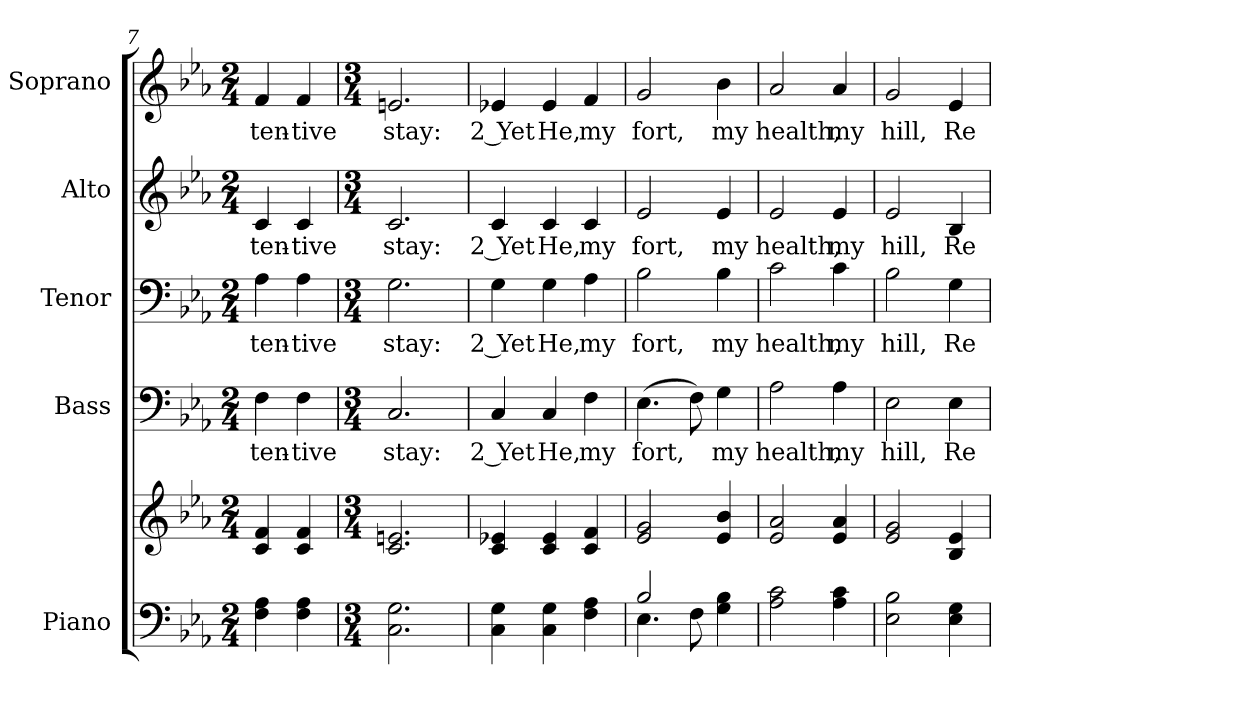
**kern	**kern	**kern	**text	**kern	**text	**kern	**text	**kern	**text
*part5	*part5	*part4	*part4	*part3	*part3	*part2	*part2	*part1	*part1
*staff6	*staff5	*staff4	*staff4	*staff3	*staff3	*staff2	*staff2	*staff1	*staff1
*I"Piano	*	*I"Bass	*	*I"Tenor	*	*I"Alto	*	*I"Soprano	*
*I'Pno.	*	*I'B.	*	*I'T.	*	*I'A.	*	*I'S.	*
!!LO:PB:g=z
*clefF4	*clefG2	*clefF4	*	*clefF4	*	*clefG2	*	*clefG2	*
*k[b-e-a-]	*k[b-e-a-]	*k[b-e-a-]	*	*k[b-e-a-]	*	*k[b-e-a-]	*	*k[b-e-a-]	*
*E-:	*E-:	*E-:	*	*E-:	*	*E-:	*	*E-:	*
*M2/4	*M2/4	*M2/4	*	*M2/4	*	*M2/4	*	*M2/4	*
=7	=7	=7	=7	=7	=7	=7	=7	=7	=7
!	!	!	!LO:LY:b:color=#000000	!	!	!	!	!	!
!	!	!	!	!	!LO:LY:b:color=#000000	!	!	!	!
!	!	!	!	!	!	!	!LO:LY:b:color=#000000	!	!
!	!	!	!	!	!	!	!	!	!LO:LY:b:color=#000000
4Fi\ 4A-i	4ci/ 4fi	4Fi\	-ten-	4A-i\	-ten-	4ci/	-ten-	4fi/	-ten-
!	!	!	!LO:LY:b:color=#000000	!	!	!	!	!	!
!	!	!	!	!	!LO:LY:b:color=#000000	!	!	!	!
!	!	!	!	!	!	!	!LO:LY:b:color=#000000	!	!
!	!	!	!	!	!	!	!	!	!LO:LY:b:color=#000000
4Fi\ 4A-i	4ci/ 4fi	4Fi\	-tive	4A-i\	-tive	4ci/	-tive	4fi/	-tive
=8	=8	=8	=8	=8	=8	=8	=8	=8	=8
*M3/4	*M3/4	*M3/4	*	*M3/4	*	*M3/4	*	*M3/4	*
!	!	!	!LO:LY:b:color=#000000	!	!	!	!	!	!
!	!	!	!	!	!LO:LY:b:color=#000000	!	!	!	!
!	!	!	!	!	!	!	!LO:LY:b:color=#000000	!	!
!	!	!	!	!	!	!	!	!	!LO:LY:b:color=#000000
2.Ci\ 2.Gi	2.ci/ 2.eni	2.Ci/	stay:	2.Gi\	stay:	2.ci/	stay:	2.eni/	stay:
=9	=9	=9	=9	=9	=9	=9	=9	=9	=9
!	!	!	!LO:LY:b:color=#000000	!	!	!	!	!	!
!	!	!	!	!	!LO:LY:b:color=#000000	!	!	!	!
!	!	!	!	!	!	!	!LO:LY:b:color=#000000	!	!
!	!	!	!	!	!	!	!	!	!LO:LY:b:color=#000000
4Ci\ 4Gi	4ci/ 4e-Xi	4Ci/	2 Yet	4Gi\	2 Yet	4ci/	2 Yet	4e-Xi/	2 Yet
!	!	!	!LO:LY:b:color=#000000	!	!	!	!	!	!
!	!	!	!	!	!LO:LY:b:color=#000000	!	!	!	!
!	!	!	!	!	!	!	!LO:LY:b:color=#000000	!	!
!	!	!	!	!	!	!	!	!	!LO:LY:b:color=#000000
4Ci\ 4Gi	4ci/ 4e-i	4Ci/	He,	4Gi\	He,	4ci/	He,	4e-i/	He,
!	!	!	!LO:LY:b:color=#000000	!	!	!	!	!	!
!	!	!	!	!	!LO:LY:b:color=#000000	!	!	!	!
!	!	!	!	!	!	!	!LO:LY:b:color=#000000	!	!
!	!	!	!	!	!	!	!	!	!LO:LY:b:color=#000000
4Fi\ 4A-i	4ci/ 4fi	4Fi\	my	4A-i\	my	4ci/	my	4fi/	my
=10	=10	=10	=10	=10	=10	=10	=10	=10	=10
*^	*	*	*	*	*	*	*	*	*
!	!	!	!	!LO:LY:b:color=#000000	!	!	!	!	!	!
!	!	!	!	!	!	!LO:LY:b:color=#000000	!	!	!	!
!	!	!	!	!	!	!	!	!LO:LY:b:color=#000000	!	!
!	!	!	!	!	!	!	!	!	!	!LO:LY:b:color=#000000
2B-i/	4.E-i\	2e-i/ 2gi	(4.E-i\	fort,	2B-i\	fort,	2e-i/	fort,	2gi/	fort,
.	8Fi\	.	8Fi\)	.	.	.	.	.	.	.
!	!	!	!	!LO:LY:b:color=#000000	!	!	!	!	!	!
!	!	!	!	!	!	!LO:LY:b:color=#000000	!	!	!	!
!	!	!	!	!	!	!	!	!LO:LY:b:color=#000000	!	!
!	!	!	!	!	!	!	!	!	!	!LO:LY:b:color=#000000
4Gi\ 4B-i	4ryy	4e-i/ 4b-i	4Gi\	my	4B-i\	my	4e-i/	my	4b-i\	my
*v	*v	*	*	*	*	*	*	*	*	*
=11	=11	=11	=11	=11	=11	=11	=11	=11	=11
*^	*	*	*	*	*	*	*	*	*
!	!	!	!	!LO:LY:b:color=#000000	!	!	!	!	!	!
*v	*v	*	*	*	*	*	*	*	*	*
*^	*	*	*	*	*	*	*	*	*
!	!	!	!	!	!	!LO:LY:b:color=#000000	!	!	!	!
*v	*v	*	*	*	*	*	*	*	*	*
*^	*	*	*	*	*	*	*	*	*
!	!	!	!	!	!	!	!	!LO:LY:b:color=#000000	!	!
*v	*v	*	*	*	*	*	*	*	*	*
*^	*	*	*	*	*	*	*	*	*
!	!	!	!	!	!	!	!	!	!	!LO:LY:b:color=#000000
*v	*v	*	*	*	*	*	*	*	*	*
2A-i\ 2ci	2e-i/ 2a-i	2A-i\	health,	2ci\	health,	2e-i/	health,	2a-i/	health,
!	!	!	!LO:LY:b:color=#000000	!	!	!	!	!	!
!	!	!	!	!	!LO:LY:b:color=#000000	!	!	!	!
!	!	!	!	!	!	!	!LO:LY:b:color=#000000	!	!
!	!	!	!	!	!	!	!	!	!LO:LY:b:color=#000000
4A-i\ 4ci	4e-i/ 4a-i	4A-i\	my	4ci\	my	4e-i/	my	4a-i/	my
=12	=12	=12	=12	=12	=12	=12	=12	=12	=12
!	!	!	!LO:LY:b:color=#000000	!	!	!	!	!	!
!	!	!	!	!	!LO:LY:b:color=#000000	!	!	!	!
!	!	!	!	!	!	!	!LO:LY:b:color=#000000	!	!
!	!	!	!	!	!	!	!	!	!LO:LY:b:color=#000000
2E-i\ 2B-i	2e-i/ 2gi	2E-i\	hill,	2B-i\	hill,	2e-i/	hill,	2gi/	hill,
!	!	!	!LO:LY:b:color=#000000	!	!	!	!	!	!
!	!	!	!	!	!LO:LY:b:color=#000000	!	!	!	!
!	!	!	!	!	!	!	!LO:LY:b:color=#000000	!	!
!	!	!	!	!	!	!	!	!	!LO:LY:b:color=#000000
4E-i\ 4Gi	4B-i/ 4e-i	4E-i\	Re-	4Gi\	Re-	4B-i/	Re-	4e-i/	Re-
=	=	=	=	=	=	=	=	=	=
*-	*-	*-	*-	*-	*-	*-	*-	*-	*-
